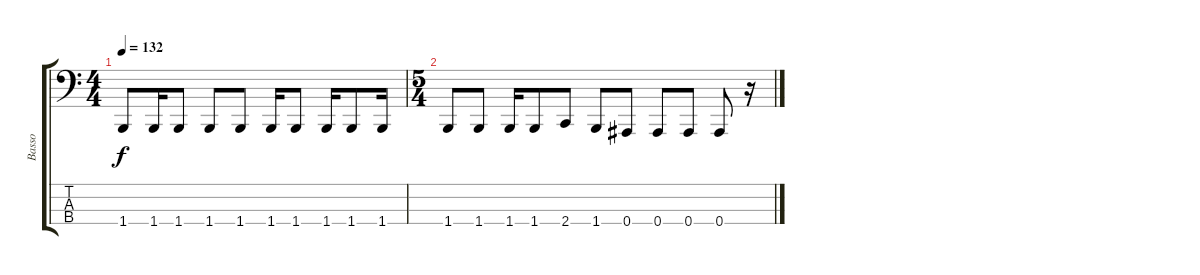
\track ("Basso" "Basso") {instrument slapbass2}
\staff {score tabs}
\tuning (Db2 Ab1 Eb1 Bb0) {hide}
\ts (4 4)
\tempo 132
\clef f4
\ks c
1.4.8{dy f} 1.4.16 1.4.8 1.4.8 1.4.8 1.4.16 1.4.8 1.4.16 1.4.8 1.4.16 |
\ts (5 4)
1.4.8 1.4.8 1.4.16 1.4.8 2.4.8 1.4.8 0.4.8 0.4.8 0.4.8 0.4.8 r.16
